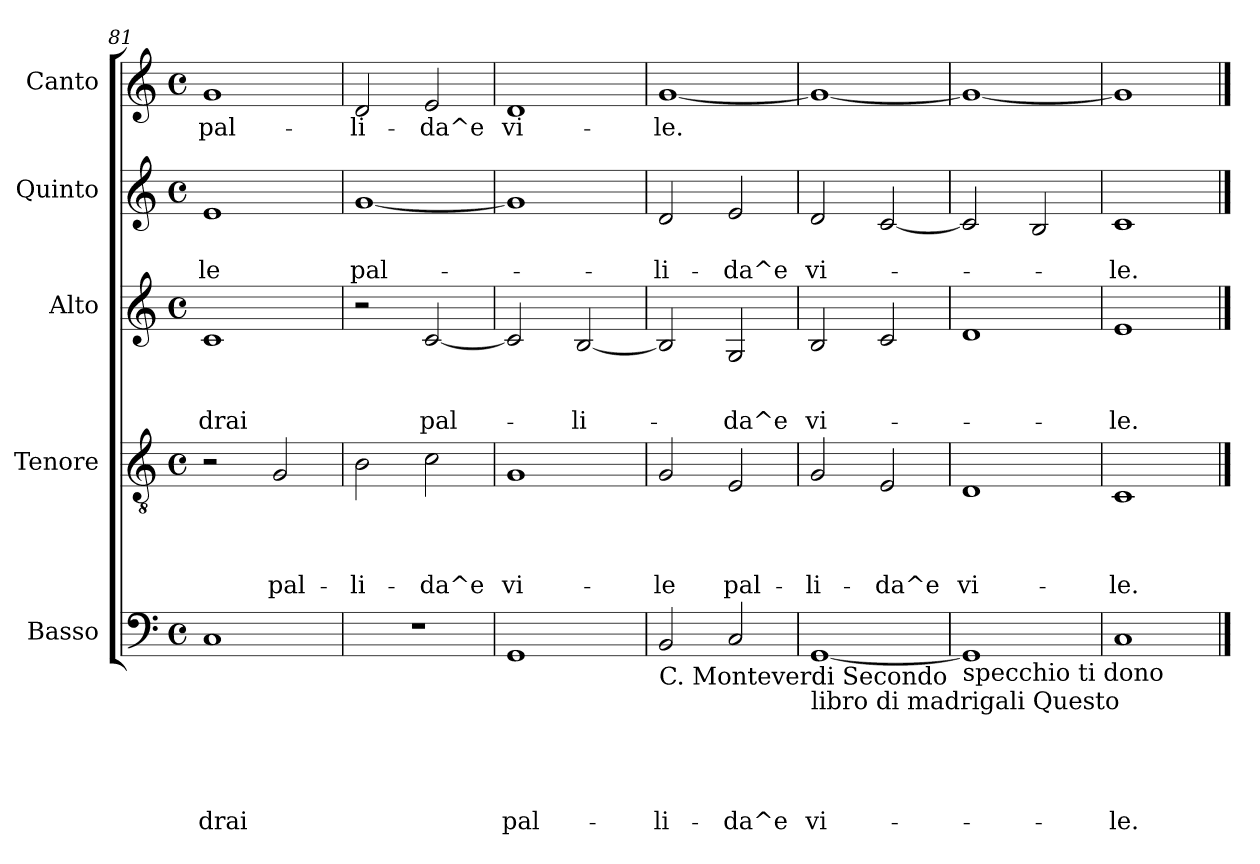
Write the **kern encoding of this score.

**kern	**text	**text	**text	**text	**text	**kern	**text	**text	**text	**text	**kern	**text	**text	**text	**kern	**text	**text	**kern	**text
*part5	*part5	*part5	*part5	*part5	*part5	*part4	*part4	*part4	*part4	*part4	*part3	*part3	*part3	*part3	*part2	*part2	*part2	*part1	*part1
*staff5	*staff5	*staff5	*staff5	*staff5	*staff5	*staff4	*staff4	*staff4	*staff4	*staff4	*staff3	*staff3	*staff3	*staff3	*staff2	*staff2	*staff2	*staff1	*staff1
*I"Basso	*	*	*	*	*	*I"Tenore	*	*	*	*	*I"Alto	*	*	*	*I"Quinto	*	*	*I"Canto	*
!!LO:PB:g=z
*clefF4	*	*	*	*	*	*clefGv2	*	*	*	*	*clefG2	*	*	*	*clefG2	*	*	*clefG2	*
*k[]	*	*	*	*	*	*k[]	*	*	*	*	*k[]	*	*	*	*k[]	*	*	*k[]	*
*C:	*	*	*	*	*	*C:	*	*	*	*	*C:	*	*	*	*C:	*	*	*C:	*
*M4/4	*	*	*	*	*	*M4/4	*	*	*	*	*M4/4	*	*	*	*M4/4	*	*	*M4/4	*
*met(c)	*	*	*	*	*	*met(c)	*	*	*	*	*met(c)	*	*	*	*met(c)	*	*	*met(c)	*
=81	=81	=81	=81	=81	=81	=81	=81	=81	=81	=81	=81	=81	=81	=81	=81	=81	=81	=81	=81
!	!	!	!	!	!LO:LY:b	!	!	!	!	!	!	!	!	!LO:LY:b	!	!	!LO:LY:b	!	!LO:LY:b
1C	.	.	.	.	-drai	2r	.	.	.	.	1c	.	.	-drai	1e	.	-le	1g	pal-
!	!	!	!	!	!	!	!	!	!	!LO:LY:b	!	!	!	!	!	!	!	!	!
.	.	.	.	.	.	2G/	.	.	.	pal-	.	.	.	.	.	.	.	.	.
=82	=82	=82	=82	=82	=82	=82	=82	=82	=82	=82	=82	=82	=82	=82	=82	=82	=82	=82	=82
!	!	!	!	!	!	!	!	!	!	!LO:LY:b	!	!	!	!	!	!	!LO:LY:b	!	!LO:LY:b
1r	.	.	.	.	.	2B\	.	.	.	-li-	2r	.	.	.	[<1g	.	pal-	2d/	-li-
!	!	!	!	!	!	!	!	!	!	!LO:LY:b	!	!	!	!LO:LY:b	!	!	!	!	!LO:LY:b
.	.	.	.	.	.	2c\	.	.	.	-da^e	[<2c/	.	.	pal-	.	.	.	2e/	-da^e
=83	=83	=83	=83	=83	=83	=83	=83	=83	=83	=83	=83	=83	=83	=83	=83	=83	=83	=83	=83
!	!	!	!	!	!LO:LY:b	!	!	!	!	!LO:LY:b	!	!	!	!	!	!	!	!	!LO:LY:b
1GG	.	.	.	.	pal-	1G	.	.	.	vi-	2c/]	.	.	.	1g]	.	.	1d	vi-
!	!	!	!	!	!	!	!	!	!	!	!	!	!	!LO:LY:b	!	!	!	!	!
.	.	.	.	.	.	.	.	.	.	.	[<2B/	.	.	-li-	.	.	.	.	.
=84	=84	=84	=84	=84	=84	=84	=84	=84	=84	=84	=84	=84	=84	=84	=84	=84	=84	=84	=84
!LO:TX:b:t=C. Monteverdi Secondo	!	!	!	!	!	!	!	!	!	!	!	!	!	!	!	!	!	!	!
!	!	!	!	!	!LO:LY:b	!	!	!	!	!LO:LY:b	!	!	!	!	!	!	!LO:LY:b	!	!LO:LY:b
2BB/	.	.	.	.	-li-	2G/	.	.	.	-le	2B/]	.	.	.	2d/	.	-li-	[<1g	-le.
!	!	!	!	!	!LO:LY:b	!	!	!	!	!LO:LY:b	!	!	!	!LO:LY:b	!	!	!LO:LY:b	!	!
2C/	.	.	.	.	-da^e	2E/	.	.	.	pal-	2G/	.	.	-da^e	2e/	.	-da^e	.	.
=85	=85	=85	=85	=85	=85	=85	=85	=85	=85	=85	=85	=85	=85	=85	=85	=85	=85	=85	=85
!LO:TX:b:t=libro di madrigali Questo	!	!	!	!	!	!	!	!	!	!	!	!	!	!	!	!	!	!	!
!	!	!	!	!	!LO:LY:b	!	!	!	!	!LO:LY:b	!	!	!	!LO:LY:b	!	!	!LO:LY:b	!	!
[<1GG	.	.	.	.	vi-	2G/	.	.	.	-li-	2B/	.	.	vi-	2d/	.	vi-	1g_	.
!	!	!	!	!	!	!	!	!	!	!LO:LY:b	!	!	!	!	!	!	!	!	!
.	.	.	.	.	.	2E/	.	.	.	-da^e	2c/	.	.	.	[<2c/	.	.	.	.
=86	=86	=86	=86	=86	=86	=86	=86	=86	=86	=86	=86	=86	=86	=86	=86	=86	=86	=86	=86
!LO:TX:b:t=specchio ti dono	!	!	!	!	!	!	!	!	!	!	!	!	!	!	!	!	!	!	!
!	!	!	!	!	!	!	!	!	!	!LO:LY:b	!	!	!	!	!	!	!	!	!
1GG]	.	.	.	.	.	1D	.	.	.	vi-	1d	.	.	.	2c/]	.	.	1g_	.
.	.	.	.	.	.	.	.	.	.	.	.	.	.	.	2B/	.	.	.	.
=87	=87	=87	=87	=87	=87	=87	=87	=87	=87	=87	=87	=87	=87	=87	=87	=87	=87	=87	=87
!	!	!	!	!	!LO:LY:b	!	!	!	!	!LO:LY:b	!	!	!	!LO:LY:b	!	!	!LO:LY:b	!	!
1C	.	.	.	.	-le.	1C	.	.	.	-le.	1e	.	.	-le.	1c	.	-le.	1g]	.
==	==	==	==	==	==	==	==	==	==	==	==	==	==	==	==	==	==	==	==
*-	*-	*-	*-	*-	*-	*-	*-	*-	*-	*-	*-	*-	*-	*-	*-	*-	*-	*-	*-
